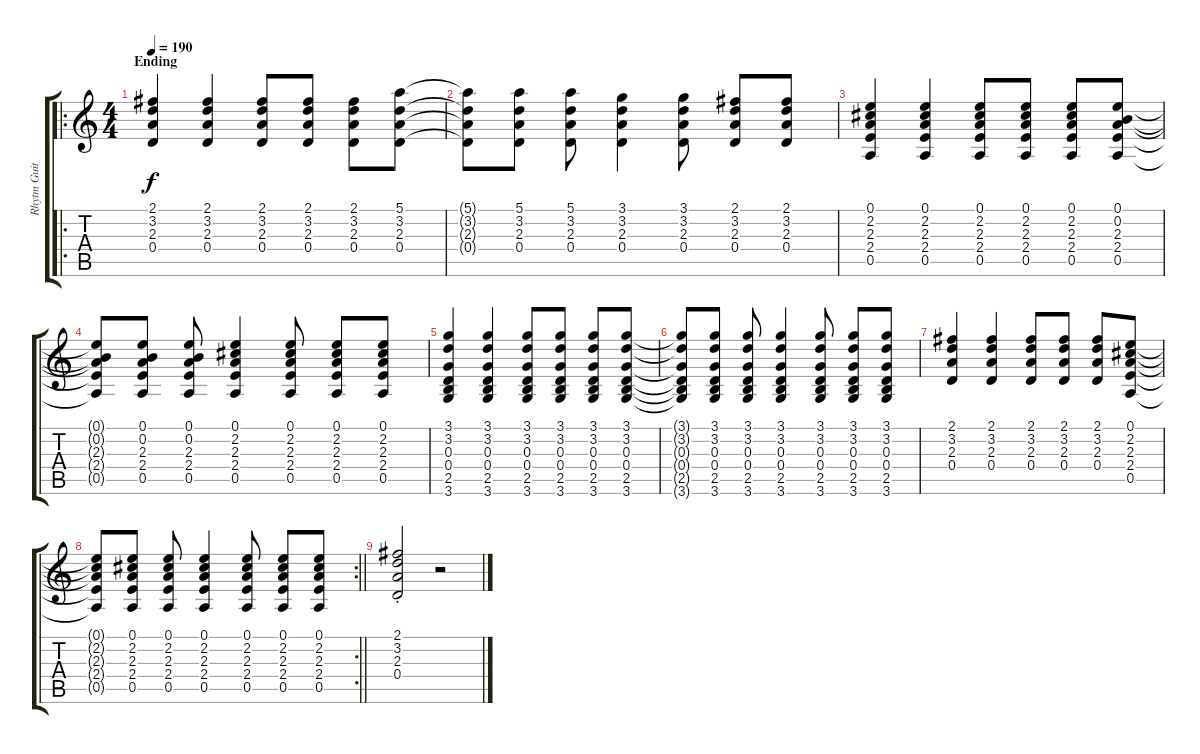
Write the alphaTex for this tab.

\track ("Rhytm Guitar" "Rhytm Guit") {instrument electricguitarjazz}
\staff {score tabs}
\tuning (E4 B3 G3 D3 A2 E2) {hide}
\ro
\ts (4 4)
\section ("" "Ending")
\tempo 190
\clef g2
\ks c
(2.1 3.2 2.3 0.4).4{dy f} (2.1 3.2 2.3 0.4).4 (2.1 3.2 2.3 0.4).8 (2.1 3.2 2.3 0.4).8 (2.1 3.2 2.3 0.4).8 (5.1 3.2 2.3 0.4).8 |
(5.1{t} 3.2{t} 2.3{t} 0.4{t}).8 (5.1 3.2 2.3 0.4).8 (5.1 3.2 2.3 0.4).8 (3.1 3.2 2.3 0.4).4 (3.1 3.2 2.3 0.4).8 (2.1 3.2 2.3 0.4).8 (2.1 3.2 2.3 0.4).8 |
(0.1 2.2 2.3 2.4 0.5).4 (0.1 2.2 2.3 2.4 0.5).4 (0.1 2.2 2.3 2.4 0.5).8 (0.1 2.2 2.3 2.4 0.5).8 (0.1 2.2 2.3 2.4 0.5).8 (0.1 0.2 2.3 2.4 0.5).8 |
(0.1{t} 0.2{t} 2.3{t} 2.4{t} 0.5{t}).8 (0.1 0.2 2.3 2.4 0.5).8 (0.1 0.2 2.3 2.4 0.5).8 (0.1 2.2 2.3 2.4 0.5).4 (0.1 2.2 2.3 2.4 0.5).8 (0.1 2.2 2.3 2.4 0.5).8 (0.1 2.2 2.3 2.4 0.5).8 |
(3.1 3.2 0.3 0.4 2.5 3.6).4 (3.1 3.2 0.3 0.4 2.5 3.6).4 (3.1 3.2 0.3 0.4 2.5 3.6).8 (3.1 3.2 0.3 0.4 2.5 3.6).8 (3.1 3.2 0.3 0.4 2.5 3.6).8 (3.1 3.2 0.3 0.4 2.5 3.6).8 |
(3.1{t} 3.2{t} 0.3{t} 0.4{t} 2.5{t} 3.6{t}).8 (3.1 3.2 0.3 0.4 2.5 3.6).8 (3.1 3.2 0.3 0.4 2.5 3.6).8 (3.1 3.2 0.3 0.4 2.5 3.6).4 (3.1 3.2 0.3 0.4 2.5 3.6).8 (3.1 3.2 0.3 0.4 2.5 3.6).8 (3.1 3.2 0.3 0.4 2.5 3.6).8 |
(2.1 3.2 2.3 0.4).4 (2.1 3.2 2.3 0.4).4 (2.1 3.2 2.3 0.4).8 (2.1 3.2 2.3 0.4).8 (2.1 3.2 2.3 0.4).8 (0.1 2.2 2.3 2.4 0.5).8 |
\rc 2
\barLineRight lightlight
(0.1{t} 2.2{t} 2.3{t} 2.4{t} 0.5{t}).8 (0.1 2.2 2.3 2.4 0.5).8 (0.1 2.2 2.3 2.4 0.5).8 (0.1 2.2 2.3 2.4 0.5).4 (0.1 2.2 2.3 2.4 0.5).8 (0.1 2.2 2.3 2.4 0.5).8 (0.1 2.2 2.3 2.4 0.5).8 |
(2.1{st} 3.2{st} 2.3{st} 0.4{st}).2 r.2
